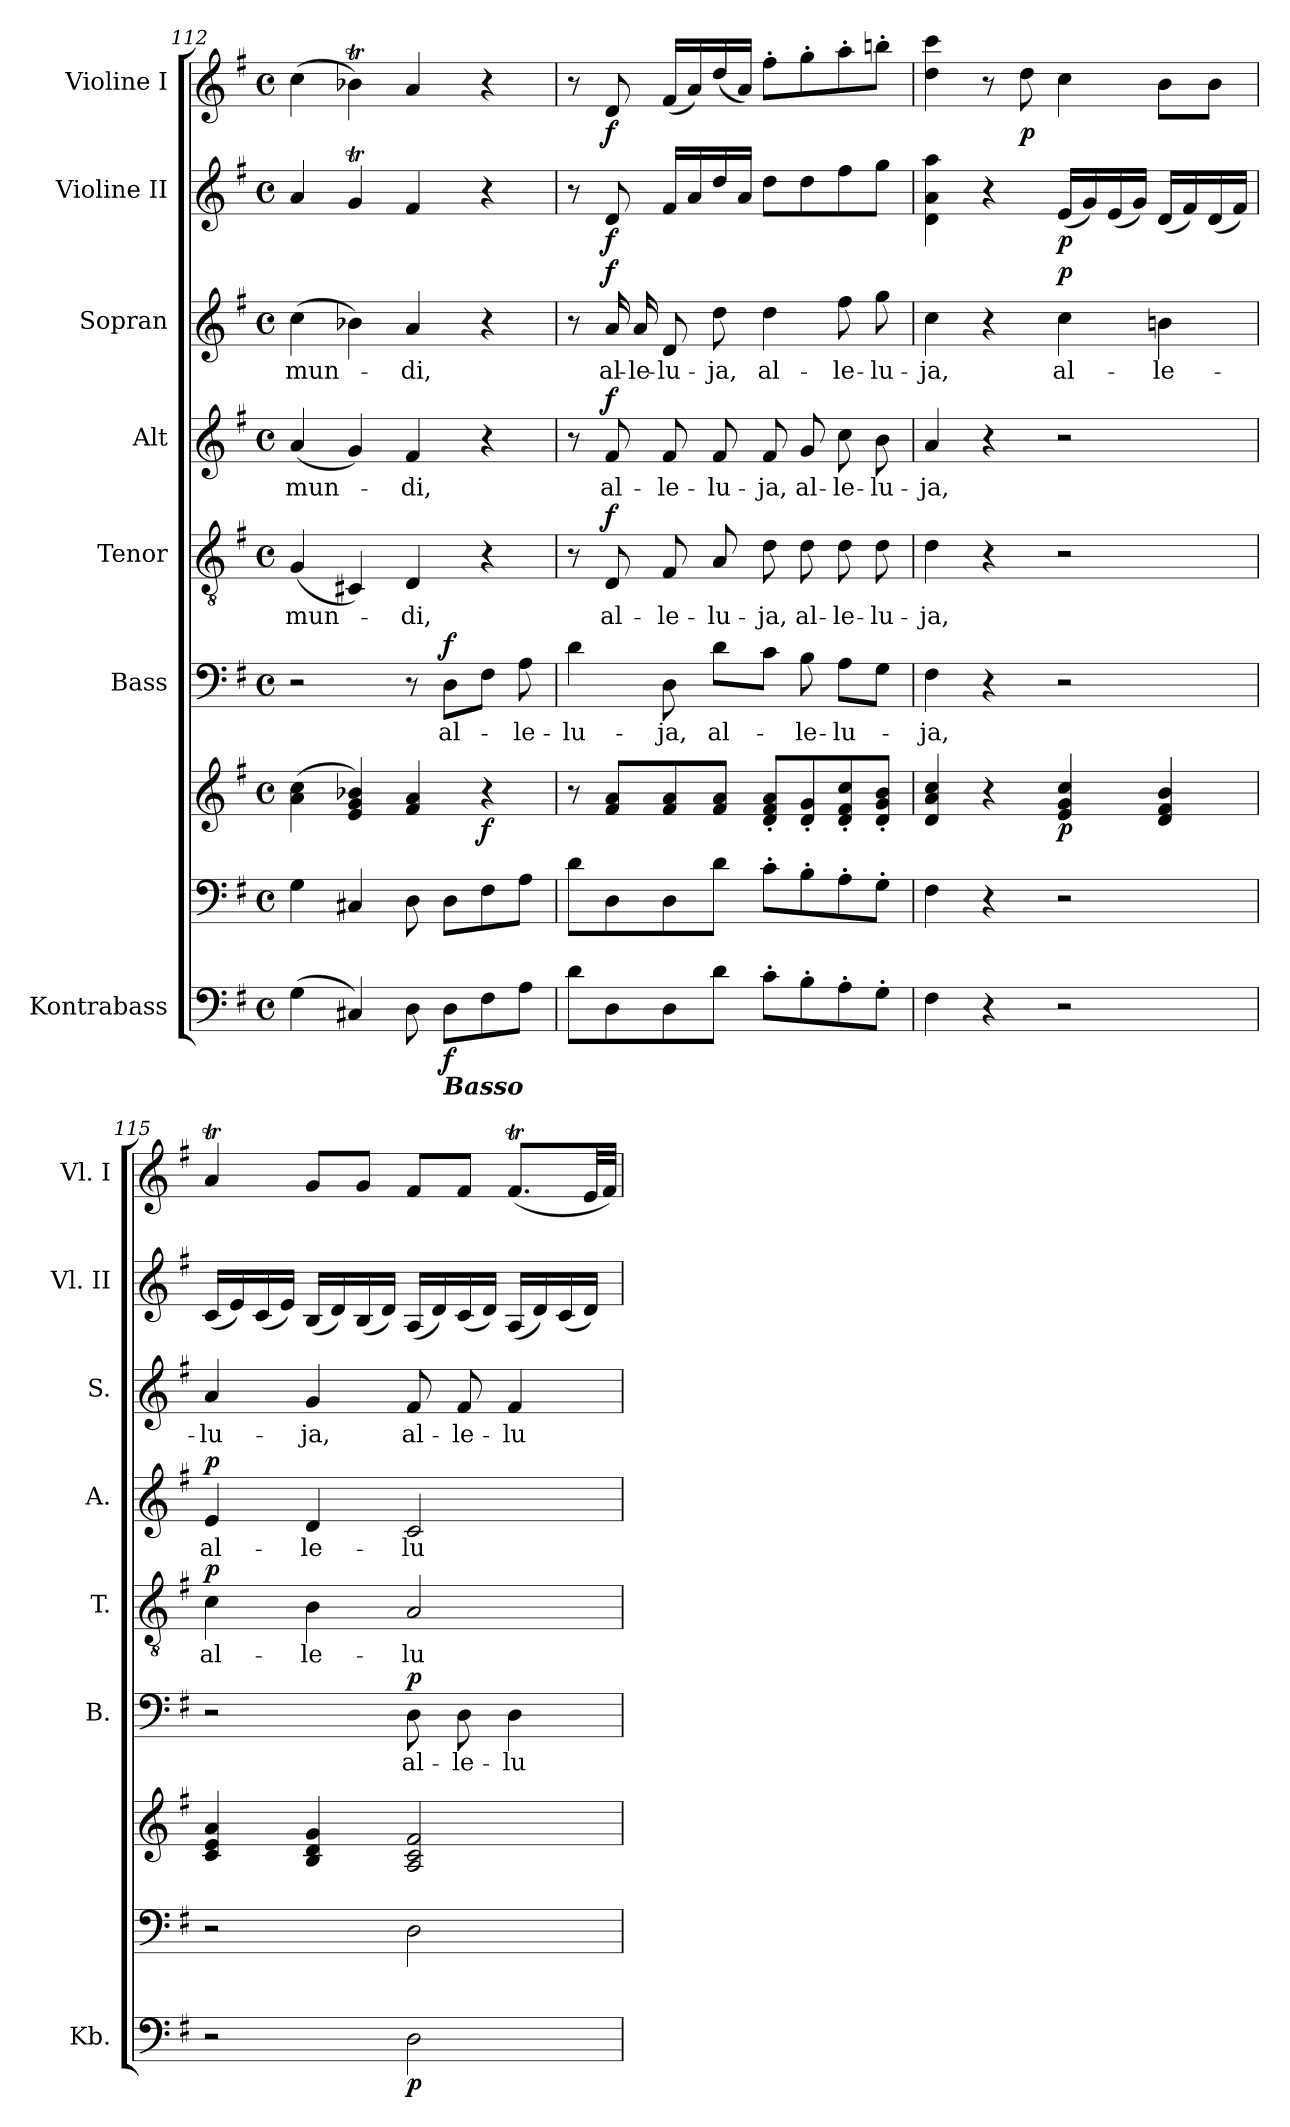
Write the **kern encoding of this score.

**kern	**dynam	**kern	**kern	**dynam	**kern	**text	**dynam	**kern	**text	**dynam	**kern	**text	**dynam	**kern	**text	**dynam	**kern	**dynam	**kern	**dynam
*part8	*part8	*part7	*part7	*part7	*part6	*part6	*part6	*part5	*part5	*part5	*part4	*part4	*part4	*part3	*part3	*part3	*part2	*part2	*part1	*part1
*staff9	*staff9	*staff8	*staff7	*staff7/8	*staff6	*staff6	*staff6	*staff5	*staff5	*staff5	*staff4	*staff4	*staff4	*staff3	*staff3	*staff3	*staff2	*staff2	*staff1	*staff1
*I"Kontrabass	*	*	*	*	*I"Bass	*	*	*I"Tenor	*	*	*I"Alt	*	*	*I"Sopran	*	*	*I"Violine II	*	*I"Violine I	*
*I'Kb.	*	*	*	*	*I'B.	*	*	*I'T.	*	*	*I'A.	*	*	*I'S.	*	*	*I'Vl. II	*	*I'Vl. I	*
*clefF4	*	*clefF4	*clefG2	*	*clefF4	*	*	*clefGv2	*	*	*clefG2	*	*	*clefG2	*	*	*clefG2	*	*clefG2	*
*ITrd7c12	*	*	*	*	*	*	*	*	*	*	*	*	*	*	*	*	*	*	*	*
*k[f#]	*	*k[f#]	*k[f#]	*	*k[f#]	*	*	*k[f#]	*	*	*k[f#]	*	*	*k[f#]	*	*	*k[f#]	*	*k[f#]	*
*G:	*	*G:	*G:	*	*G:	*	*	*G:	*	*	*G:	*	*	*G:	*	*	*G:	*	*G:	*
*M4/4	*	*M4/4	*M4/4	*	*M4/4	*	*	*M4/4	*	*	*M4/4	*	*	*M4/4	*	*	*M4/4	*	*M4/4	*
*met(c)	*	*met(c)	*met(c)	*	*met(c)	*	*	*met(c)	*	*	*met(c)	*	*	*met(c)	*	*	*met(c)	*	*met(c)	*
=112	=112	=112	=112	=112	=112	=112	=112	=112	=112	=112	=112	=112	=112	=112	=112	=112	=112	=112	=112	=112
!	!	!	!	!	!	!	!	!	!LO:LY:b	!	!	!LO:LY:b	!	!	!LO:LY:b	!	!	!	!	!
(>4GG\	.	4G\	(>4a\ 4cc\	.	2r	.	.	(<4G/	mun-	.	(<4a/	mun-	.	(>4cc\	mun-	.	4a/	.	(>4cc\	.
4CC#X/)	.	4C#X/	4e/ 4g/ 4b-X/)	.	.	.	.	4C#X/)	.	.	4g/)	.	.	4b-X\)	.	.	4gT/	.	4b-XT\)	.
!	!	!	!	!	!	!	!	!	!LO:LY:b	!	!	!LO:LY:b	!	!	!LO:LY:b	!	!	!	!	!
8DD\	.	8D\	4f#/ 4a/	.	8r	.	.	4D/	-di,	.	4f#/	-di,	.	4a/	-di,	.	4f#/	.	4a/	.
!LO:TX:b:Bi:t=Basso	!	!	!	!	!	!	!	!	!	!	!	!	!	!	!	!	!	!	!	!
!	!LO:DY:b	!	!	!	!	!LO:LY:b	!LO:DY:a	!	!	!	!	!	!	!	!	!	!	!	!	!
8DD\L	f	8D\L	.	.	8D\L	al-	f	.	.	.	.	.	.	.	.	.	.	.	.	.
!	!	!	!	!LO:DY:b	!	!	!	!	!	!	!	!	!	!	!	!	!	!	!	!
8FF#\	.	8F#\	4r	f	8F#\J	.	.	4r	.	.	4r	.	.	4r	.	.	4r	.	4r	.
!	!	!	!	!	!	!LO:LY:b	!	!	!	!	!	!	!	!	!	!	!	!	!	!
8AA\J	.	8A\J	.	.	8A\	-le-	.	.	.	.	.	.	.	.	.	.	.	.	.	.
=113	=113	=113	=113	=113	=113	=113	=113	=113	=113	=113	=113	=113	=113	=113	=113	=113	=113	=113	=113	=113
!	!	!	!	!	!	!LO:LY:b	!	!	!	!	!	!	!	!	!	!	!	!	!	!
8D\L	.	8d\L	8r	.	4d\	-lu-	.	8r	.	.	8r	.	.	8r	.	.	8r	.	8r	.
!	!	!	!	!	!	!	!	!	!LO:LY:b	!LO:DY:a	!	!LO:LY:b	!LO:DY:a	!	!LO:LY:b	!LO:DY:a	!	!LO:DY:b	!	!LO:DY:b
8DD\	.	8D\	8f#/ 8a/L	.	.	.	.	8D/	al-	f	8f#/	al-	f	16a/	al-	f	8d/	f	8d/	f
!	!	!	!	!	!	!	!	!	!	!	!	!	!	!	!LO:LY:b	!	!	!	!	!
.	.	.	.	.	.	.	.	.	.	.	.	.	.	16a/	-le-	.	.	.	.	.
!	!	!	!	!	!	!LO:LY:b	!	!	!LO:LY:b	!	!	!LO:LY:b	!	!	!LO:LY:b	!	!	!	!	!
8DD\	.	8D\	8f#/ 8a/	.	8D\	-ja,	.	8F#/	-le-	.	8f#/	-le-	.	8d/	-lu-	.	16f#/LL	.	(<16f#/LL	.
.	.	.	.	.	.	.	.	.	.	.	.	.	.	.	.	.	16a/	.	16a/)	.
!	!	!	!	!	!	!LO:LY:b	!	!	!LO:LY:b	!	!	!LO:LY:b	!	!	!LO:LY:b	!	!	!	!	!
8D\J	.	8d\J	8f#/ 8a/J	.	8d\L	al-	.	8A/	-lu-	.	8f#/	-lu-	.	8dd\	-ja,	.	16dd/	.	(<16dd/	.
.	.	.	.	.	.	.	.	.	.	.	.	.	.	.	.	.	16a/JJ	.	16a/JJ)	.
!	!	!	!	!	!	!	!	!	!LO:LY:b	!	!	!LO:LY:b	!	!	!LO:LY:b	!	!	!	!	!
8C'>\L	.	8c'>\L	8d/'< 8f#/'< 8a/'<L	.	8c\J	.	.	8d\	-ja,	.	8f#/	-ja,	.	4dd\	al-	.	8dd\L	.	8ff#'>\L	.
!	!	!	!	!	!	!LO:LY:b	!	!	!LO:LY:b	!	!	!LO:LY:b	!	!	!	!	!	!	!	!
8BB'>\	.	8B'>\	8d/'< 8g/'<	.	8B\	-le-	.	8d\	al-	.	8g/	al-	.	.	.	.	8dd\	.	8gg'>\	.
!	!	!	!	!	!	!LO:LY:b	!	!	!LO:LY:b	!	!	!LO:LY:b	!	!	!LO:LY:b	!	!	!	!	!
8AA'>\	.	8A'>\	8d/'< 8f#/'< 8cc/'<	.	8A\L	-lu-	.	8d\	-le-	.	8cc\	-le-	.	8ff#\	-le-	.	8ff#\	.	8aa'>\	.
!	!	!	!	!	!	!	!	!	!LO:LY:b	!	!	!LO:LY:b	!	!	!LO:LY:b	!	!	!	!	!
8GG'>\J	.	8G'>\J	8d/'< 8g/'< 8b/'<J	.	8G\J	.	.	8d\	-lu-	.	8b\	-lu-	.	8gg\	-lu-	.	8gg\J	.	8bbn'>\J	.
=114	=114	=114	=114	=114	=114	=114	=114	=114	=114	=114	=114	=114	=114	=114	=114	=114	=114	=114	=114	=114
!	!	!	!	!	!	!LO:LY:b	!	!	!LO:LY:b	!	!	!LO:LY:b	!	!	!LO:LY:b	!	!	!	!	!
4FF#\	.	4F#\	4d/ 4a/ 4cc/	.	4F#\	-ja,	.	4d\	-ja,	.	4a/	-ja,	.	4cc\	-ja,	.	4d\ 4a\ 4aa\	.	4dd\ 4ccc\	.
4r	.	4r	4r	.	4r	.	.	4r	.	.	4r	.	.	4r	.	.	4r	.	8r	.
!	!	!	!	!	!	!	!	!	!	!	!	!	!	!	!	!	!	!	!	!LO:DY:b
.	.	.	.	.	.	.	.	.	.	.	.	.	.	.	.	.	.	.	8dd\	p
!	!	!	!	!LO:DY:b	!	!	!	!	!	!	!	!	!	!	!LO:LY:b	!LO:DY:a	!	!LO:DY:b	!	!
2r	.	2r	4e/ 4g/ 4cc/	p	2r	.	.	2r	.	.	2r	.	.	4cc\	al-	p	(<16e/LL	p	4cc\	.
.	.	.	.	.	.	.	.	.	.	.	.	.	.	.	.	.	16g/)	.	.	.
.	.	.	.	.	.	.	.	.	.	.	.	.	.	.	.	.	(<16e/	.	.	.
.	.	.	.	.	.	.	.	.	.	.	.	.	.	.	.	.	16g/JJ)	.	.	.
!	!	!	!	!	!	!	!	!	!	!	!	!	!	!	!LO:LY:b	!	!	!	!	!
.	.	.	4d/ 4f#/ 4b/	.	.	.	.	.	.	.	.	.	.	4bn\	-le-	.	(<16d/LL	.	8b\L	.
.	.	.	.	.	.	.	.	.	.	.	.	.	.	.	.	.	16f#/)	.	.	.
.	.	.	.	.	.	.	.	.	.	.	.	.	.	.	.	.	(<16d/	.	8b\J	.
.	.	.	.	.	.	.	.	.	.	.	.	.	.	.	.	.	16f#/JJ)	.	.	.
!!LO:PB:g=z
=115	=115	=115	=115	=115	=115	=115	=115	=115	=115	=115	=115	=115	=115	=115	=115	=115	=115	=115	=115	=115
!	!	!	!	!	!	!	!	!	!LO:LY:b	!LO:DY:a	!	!LO:LY:b	!LO:DY:a	!	!LO:LY:b	!	!	!	!	!
2r	.	2r	4c/ 4e/ 4a/	.	2r	.	.	4c\	al-	p	4e/	al-	p	4a/	-lu-	.	(<16c/LL	.	4aT/	.
.	.	.	.	.	.	.	.	.	.	.	.	.	.	.	.	.	16e/)	.	.	.
.	.	.	.	.	.	.	.	.	.	.	.	.	.	.	.	.	(<16c/	.	.	.
.	.	.	.	.	.	.	.	.	.	.	.	.	.	.	.	.	16e/JJ)	.	.	.
!	!	!	!	!	!	!	!	!	!LO:LY:b	!	!	!LO:LY:b	!	!	!LO:LY:b	!	!	!	!	!
.	.	.	4B/ 4d/ 4g/	.	.	.	.	4B\	-le-	.	4d/	-le-	.	4g/	-ja,	.	(<16B/LL	.	8g/L	.
.	.	.	.	.	.	.	.	.	.	.	.	.	.	.	.	.	16d/)	.	.	.
.	.	.	.	.	.	.	.	.	.	.	.	.	.	.	.	.	(<16B/	.	8g/J	.
.	.	.	.	.	.	.	.	.	.	.	.	.	.	.	.	.	16d/JJ)	.	.	.
!	!LO:DY:b	!	!	!	!	!LO:LY:b	!LO:DY:a	!	!LO:LY:b	!	!	!LO:LY:b	!	!	!LO:LY:b	!	!	!	!	!
2DD\	p	2D\	2A/ 2c/ 2f#/	.	8D\	al-	p	2A/	-lu-	.	2c/	-lu-	.	8f#/	al-	.	(<16A/LL	.	8f#/L	.
.	.	.	.	.	.	.	.	.	.	.	.	.	.	.	.	.	16d/)	.	.	.
!	!	!	!	!	!	!LO:LY:b	!	!	!	!	!	!	!	!	!LO:LY:b	!	!	!	!	!
.	.	.	.	.	8D\	-le-	.	.	.	.	.	.	.	8f#/	-le-	.	(<16c/	.	8f#/J	.
.	.	.	.	.	.	.	.	.	.	.	.	.	.	.	.	.	16d/JJ)	.	.	.
!	!	!	!	!	!	!LO:LY:b	!	!	!	!	!	!	!	!	!LO:LY:b	!	!	!	!	!
.	.	.	.	.	4D\	-lu-	.	.	.	.	.	.	.	4f#/	-lu-	.	(<16A/LL	.	(<8.f#t/L	.
.	.	.	.	.	.	.	.	.	.	.	.	.	.	.	.	.	16d/)	.	.	.
.	.	.	.	.	.	.	.	.	.	.	.	.	.	.	.	.	(<16c/	.	.	.
.	.	.	.	.	.	.	.	.	.	.	.	.	.	.	.	.	16d/JJ)	.	32e/LL	.
.	.	.	.	.	.	.	.	.	.	.	.	.	.	.	.	.	.	.	32f#/JJJ)	.
=	=	=	=	=	=	=	=	=	=	=	=	=	=	=	=	=	=	=	=	=
*-	*-	*-	*-	*-	*-	*-	*-	*-	*-	*-	*-	*-	*-	*-	*-	*-	*-	*-	*-	*-
